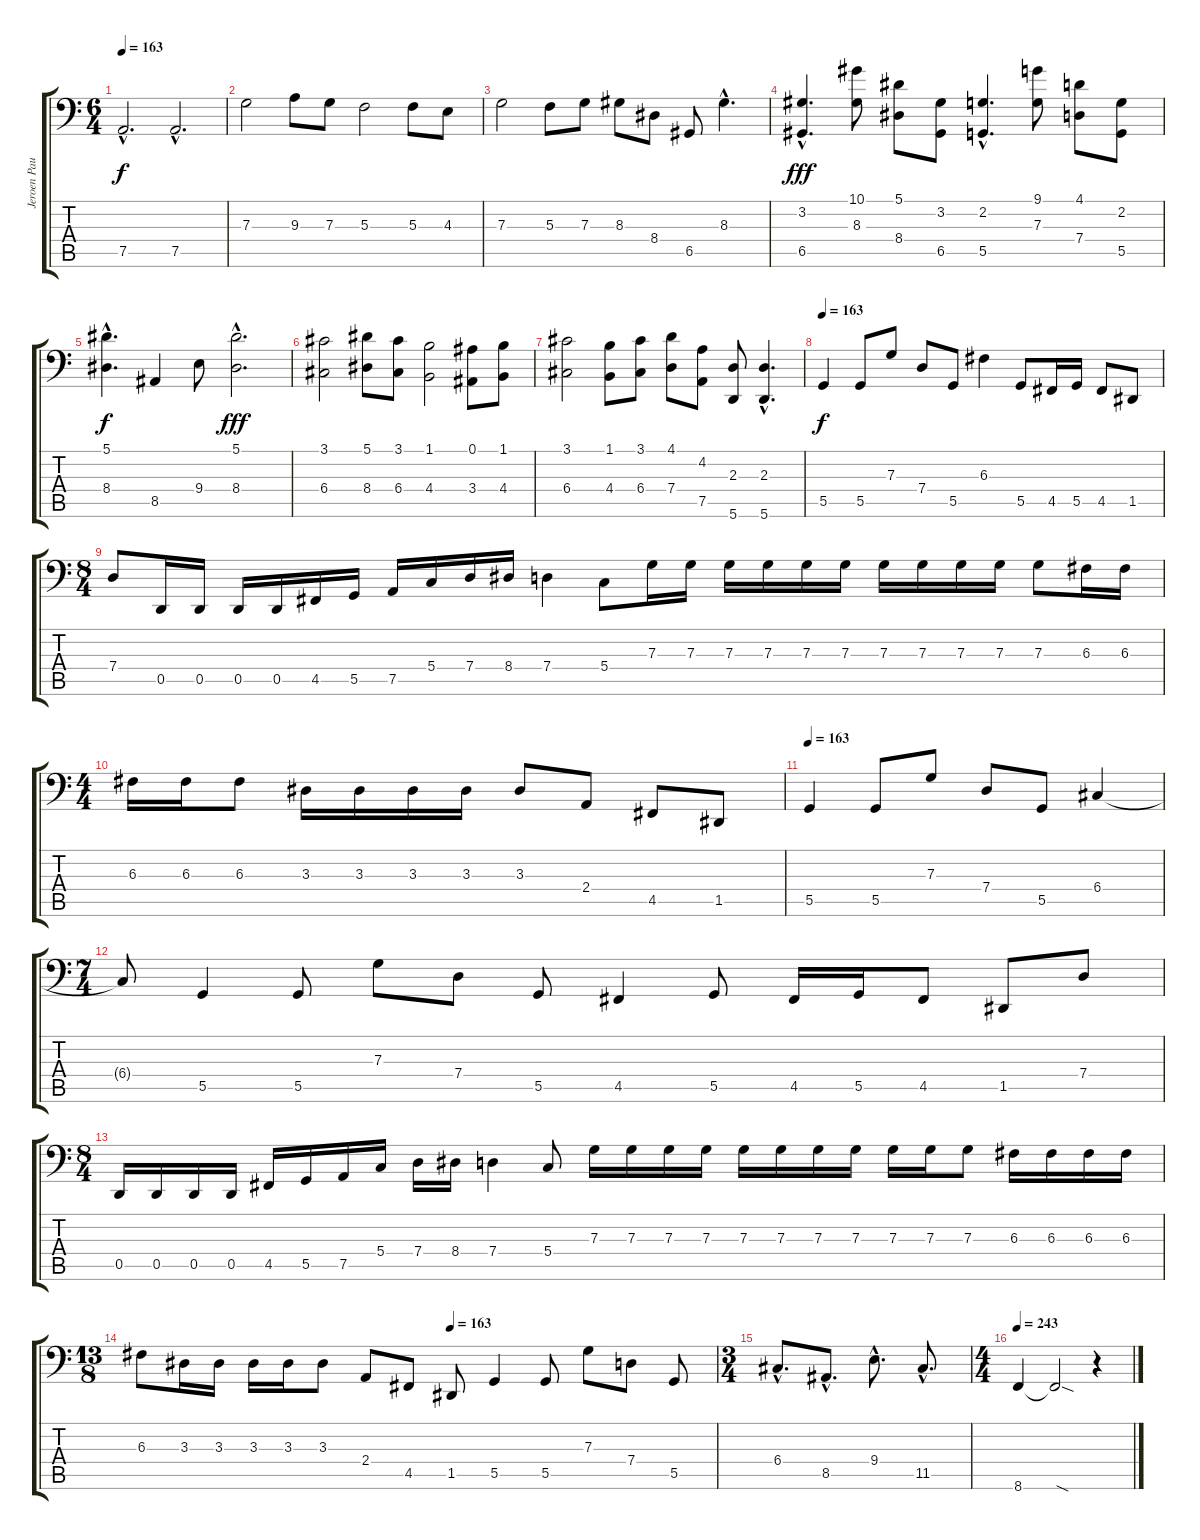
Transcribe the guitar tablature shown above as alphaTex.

\track ("Jeroen Paul Thesseling" "Jeroen Pau") {instrument fretlessbass}
\staff {score tabs}
\tuning (Bb2 F2 C2 G1 D1 A0) {hide}
\ts (6 4)
\tempo 163
\clef f4
\ks c
7.5{hac}.2{d dy f} 7.5{hac}.2{d} |
7.3.2 9.3.8 7.3.8 5.3.2 5.3.8 4.3.8 |
7.3.2 5.3.8 7.3.8 8.3.8 8.4.8 6.5.8 8.3{hac}.4{d} |
(3.2{hac} 6.5{hac}).4{d dy fff} (10.1 8.3).8 (5.1 8.4).8 (3.2 6.5).8 (2.2{hac} 5.5{hac}).4{d} (9.1 7.3).8 (4.1 7.4).8 (2.2 5.5).8 |
(5.1{hac} 8.4{hac}).4{d dy f} 8.5.4 9.4.8 (5.1{hac} 8.4{hac}).2{d dy fff} |
(3.1 6.4).2 (5.1 8.4).8 (3.1 6.4).8 (1.1 4.4).2 (0.1 3.4).8 (1.1 4.4).8 |
(3.1 6.4).2 (1.1 4.4).8 (3.1 6.4).8 (4.1 7.4).8 (4.2 7.5).8 (2.3 5.6).8 (2.3{hac} 5.6{hac}).4{d} |
\tempo 163
5.5.4{dy f} 5.5.8 7.3.8 7.4.8 5.5.8 6.3.4 5.5.8 4.5.16 5.5.16 4.5.8 1.5.8 |
\ts (8 4)
7.4.8 0.5.16 0.5.16 0.5.16 0.5.16 4.5.16 5.5.16 7.5.16 5.4.16 7.4.16 8.4.16 7.4.4 5.4.8 7.3.16 7.3.16 7.3.16 7.3.16 7.3.16 7.3.16 7.3.16 7.3.16 7.3.16 7.3.16 7.3.8 6.3.16 6.3.16 |
\ts (4 4)
6.3.16 6.3.16 6.3.8 3.3.16 3.3.16 3.3.16 3.3.16 3.3.8 2.4.8 4.5.8 1.5.8 |
\tempo 163
5.5.4 5.5.8 7.3.8 7.4.8 5.5.8 6.4.4 |
\ts (7 4)
6.4{t}.8 5.5.4 5.5.8 7.3.8 7.4.8 5.5.8 4.5.4 5.5.8 4.5.16 5.5.16 4.5.8 1.5.8 7.4.8 |
\ts (8 4)
0.5.16 0.5.16 0.5.16 0.5.16 4.5.16 5.5.16 7.5.16 5.4.16 7.4.16 8.4.16 7.4.4 5.4.8 7.3.16 7.3.16 7.3.16 7.3.16 7.3.16 7.3.16 7.3.16 7.3.16 7.3.16 7.3.16 7.3.8 6.3.16 6.3.16 6.3.16 6.3.16 |
\ts (13 8)
\tempo (163 0.5384615384615384)
6.3.8 3.3.16 3.3.16 3.3.16 3.3.16 3.3.8 2.4.8 4.5.8 1.5.8 5.5.4 5.5.8 7.3.8 7.4.8 5.5.8 |
\ts (3 4)
6.4{hac}.8{d} 8.5{hac}.8{d} 9.4{hac}.8{d} 11.5{hac}.8{d} |
\ts (4 4)
\tempo 243
8.6.4 8.6{sod t}.2 r.4
